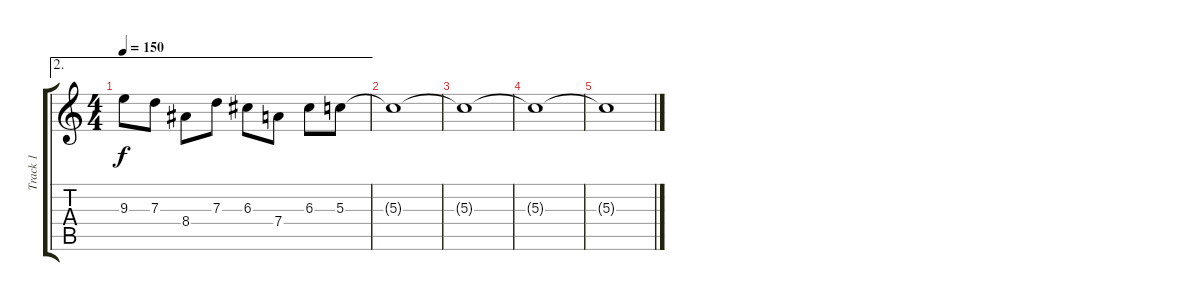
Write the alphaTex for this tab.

\track ("Track 1" "Track 1") {instrument distortionguitar}
\staff {score tabs}
\tuning (E4 B3 G3 D3 A2 E2) {hide}
\ae 2
\ts (4 4)
\tempo 150
\clef g2
\ks c
9.3.8{dy f} 7.3.8 8.4.8 7.3.8 6.3.8 7.4.8 6.3.8 5.3.8 |
5.3{t}.1 |
5.3{t}.1 |
5.3{t}.1 |
5.3{t}.1
